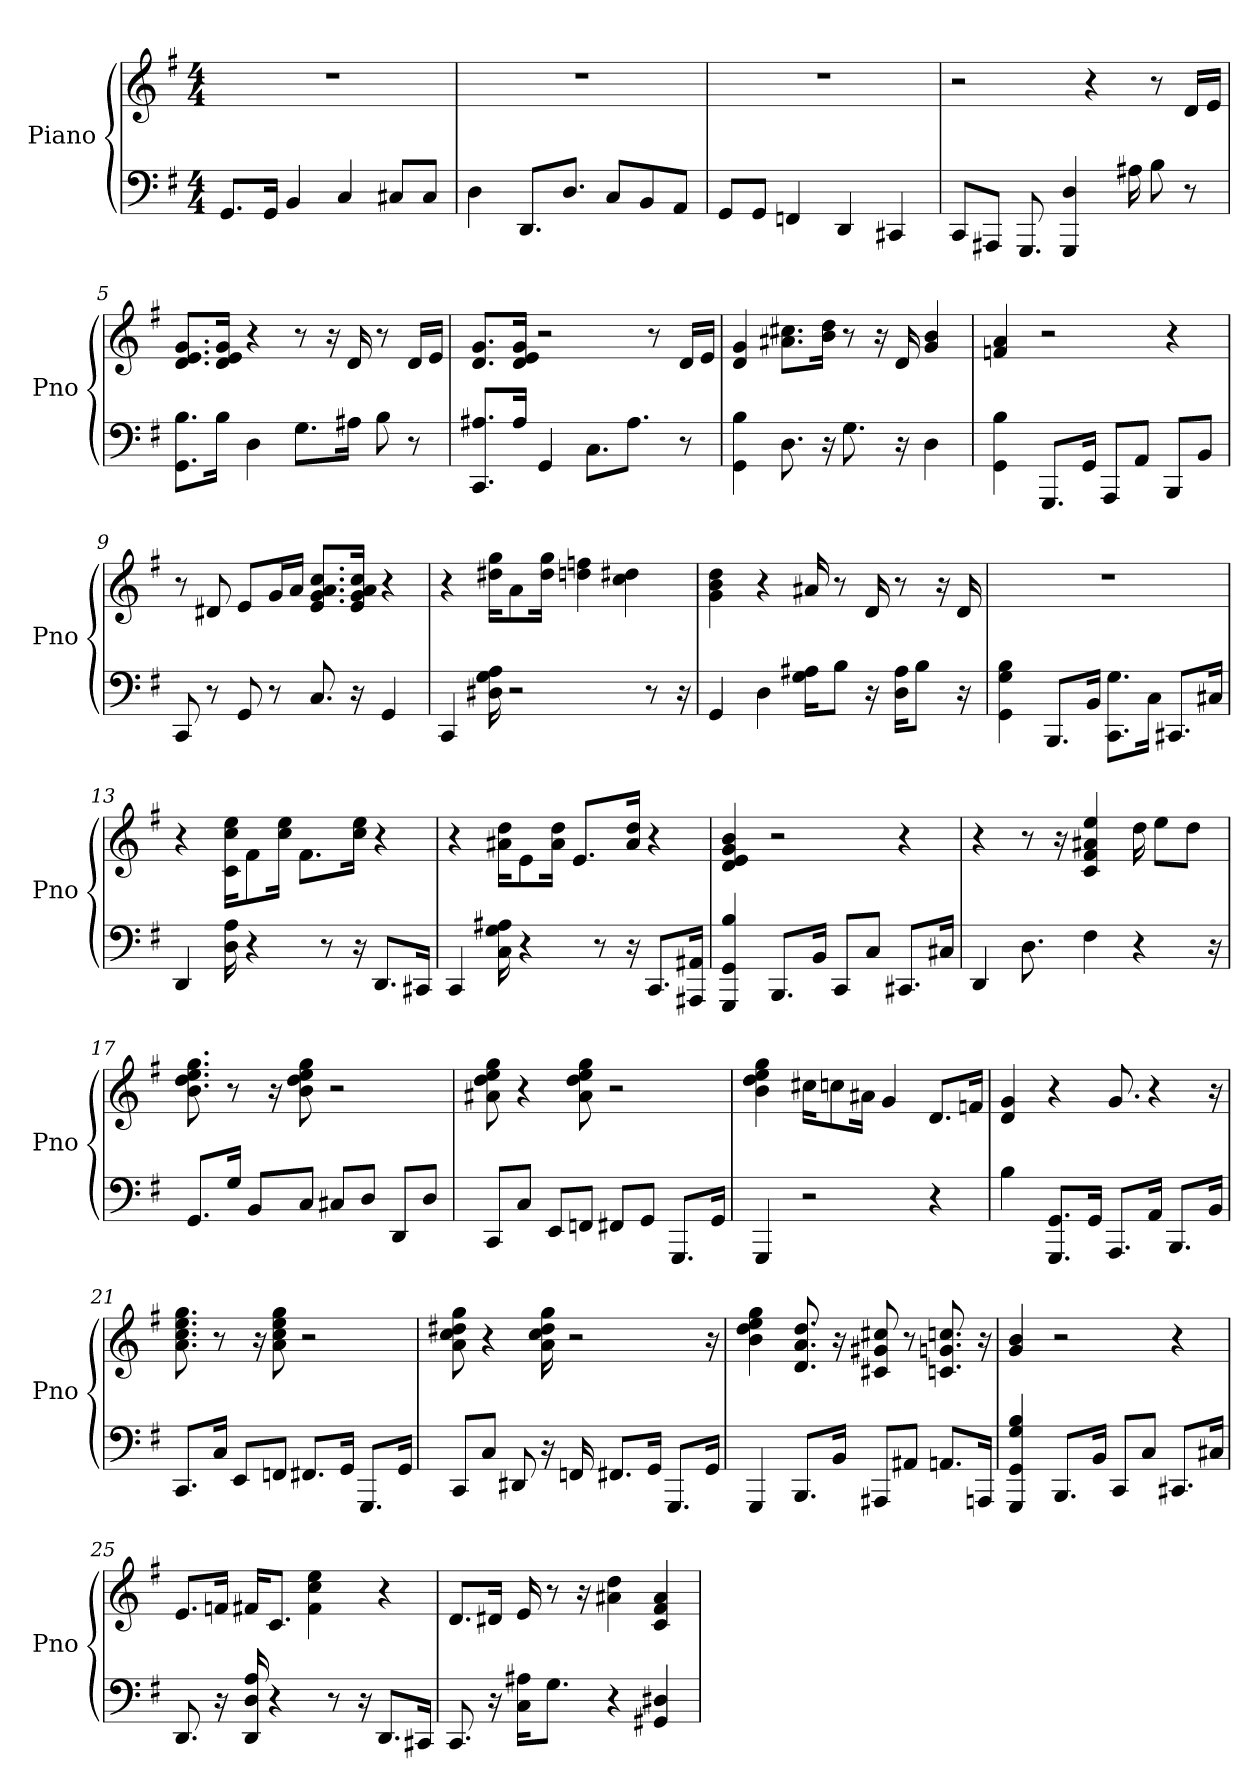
**kern	**kern
*part1	*part1
*staff2	*staff1
*I"Piano	*
*I'Pno	*
*clefF4	*clefG2
*k[f#]	*k[f#]
*G:	*G:
*M4/4	*M4/4
*MM125	*MM125
=1	=1
8.GG/L	1r
16GG/Jk	.
4BB	.
4C	.
8C#/L	.
8C#/J	.
=2	=2
4D	1r
8.DD/L	.
8.D/J	.
8C/L	.
8BB/	.
8AA/J	.
=3	=3
8GG/L	1r
8GG/J	.
4FF	.
4DD	.
4CC#	.
=4	=4
8CC/L	2r
8AAA#/J	.
8.GGG	.
4D 4GGG	.
.	4r
16A#	.
8B	8r
8r	16d/LL
.	16e/JJ
=5	=5
8.GG\ 8.B\L	8.e/ 8.d/ 8.g/L
16B\Jk	16g/ 16e/ 16d/Jk
4D	4r
8.G\L	8r
.	16r
16A#\Jk	16d
8B	8r
8r	16d/LL
.	16e/JJ
=6	=6
8.CC/ 8.A#/L	8.g/ 8.d/L
16A#/Jk	16g/ 16d/ 16e/Jk
4GG	2r
8.C\L	.
8.A#\J	.
.	8r
8r	16d/LL
.	16e/JJ
=7	=7
4B 4GG	4d 4g
8.D	8.cc#\ 8.a#\L
16r	16dd\ 16b\Jk
8.G	8r
.	16r
16r	16d
4D	4g 4b
=8	=8
4B 4GG	4a 4f
8.GGG/L	2r
16GG/Jk	.
8AAA/L	.
8AA/J	.
8BBB/L	4r
8BB/J	.
=9	=9
8CC	8r
8r	8d#
8GG	8e/L
8r	16g/L
.	16a/JJ
8.C	8.a/ 8.g/ 8.e/ 8.cc/L
16r	16g/ 16cc/ 16e/ 16a/Jk
4GG	4r
=10	=10
4CC	4r
16A 16G 16D#	16gg\ 16dd#\KL
2r	8a\
.	16dd#\ 16gg\Jk
.	4dd 4ff
.	4dd# 4cc
8r	.
16r	.
=11	=11
4GG	4dd 4b 4g
4D	4r
16A#\ 16G\KL	16a#
8B\J	8r
16r	16d
16A#\ 16D\KL	8r
8B\J	.
.	16r
16r	16d
=12	=12
4B 4G 4GG	1r
8.BBB/L	.
16BB/Jk	.
8.G\ 8.CC\L	.
16C\Jk	.
8.CC#/L	.
16C#/Jk	.
=13	=13
4DD	4r
16A 16D	16cc\ 16c\ 16ee\KL
4r	8f#\
.	16cc\ 16ee\Jk
.	8.f#\L
8r	.
16r	16cc\ 16ee\Jk
8.DD/L	4r
16CC#/Jk	.
=14	=14
4CC	4r
16A# 16C 16G	16a#\ 16dd\KL
4r	8e\
.	16a#\ 16dd\Jk
.	8.e/L
8r	.
16r	16a#/ 16dd/Jk
8.CC/L	4r
16AA#/ 16AAA#/Jk	.
=15	=15
4B 4GGG 4GG	4b 4g 4e 4d
8.BBB/L	2r
16BB/Jk	.
8CC/L	.
8C/J	.
8.CC#/L	4r
16C#/Jk	.
=16	=16
4DD	4r
8.D	8r
.	16r
4F#	4a# 4c 4ee 4f#
4r	16dd
.	8ee\L
.	8dd\J
16r	.
=17	=17
8.GG/L	8.gg 8.dd 8.b 8.ee
16G/Jk	8r
8BB/L	.
.	16r
8C/J	8gg 8dd 8ee 8b
8C#/L	2r
8D/J	.
8DD/L	.
8D/J	.
=18	=18
8CC/L	8gg 8ee 8dd 8a#
8C/J	4r
8EE/L	.
8FF/J	8gg 8a# 8ee 8dd
8FF#/L	2r
8GG/J	.
8.GGG/L	.
16GG/Jk	.
=19	=19
4GGG	4gg 4ee 4dd 4b
2r	16cc#\KL
.	8cc\
.	16a#\Jk
.	4g
4r	8.d/L
.	16f/Jk
=20	=20
4B	4g 4d
8.GGG/ 8.GG/L	4r
16GG/Jk	.
8.AAA/L	8.g
16AA/Jk	4r
8.BBB/L	.
16BB/Jk	16r
=21	=21
8.CC/L	8.gg 8.a 8.ee 8.cc
16C/Jk	8r
8EE/L	.
.	16r
8FF/J	8ee 8cc 8gg 8a
8.FF#/L	2r
16GG/Jk	.
8.GGG/L	.
16GG/Jk	.
=22	=22
8CC/L	8cc 8dd# 8gg 8a
8C/J	4r
8DD#	.
16r	16cc 16dd# 16gg 16a
16FF	2r
8.FF#/L	.
16GG/Jk	.
8.GGG/L	.
16GG/Jk	16r
=23	=23
4GGG	4b 4gg 4ee 4dd
8.BBB/L	8.a 8.dd 8.d
16BB/Jk	16r
8AAA#/L	8cc# 8c# 8g#
8AA#/J	8r
8.AA/L	8.g 8.c 8.cc
16AAA/Jk	16r
=24	=24
4GG 4GGG 4B 4G	4g 4b
8.BBB/L	2r
16BB/Jk	.
8CC/L	.
8C/J	.
8.CC#/L	4r
16C#/Jk	.
=25	=25
8.DD	8.e/L
16r	16f/Jk
16D 16A 16DD	16f#/KL
4r	8.c/J
.	4f# 4ee 4cc
8r	.
16r	.
8.DD/L	4r
16CC#/Jk	.
=26	=26
8.CC	8.d/L
16r	16d#/Jk
16C\ 16A#\KL	16e
8.G\J	8r
.	16r
4r	4a# 4dd
4GG# 4D#	4a# 4c 4f#
=	=
*-	*-
